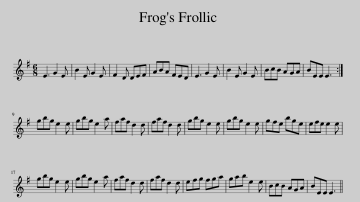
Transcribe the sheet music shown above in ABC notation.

X:1
L:1/8
M:6/8
I:linebreak $
K:Emin
V:1 treble
V:1
 E3 G2 E | B2 E G2 E | F2 D DEF | ABA FED | E3 G2 E | %5
 B2 E G2 E | BcB AGA | BEE E3 :|$ gbg e2 e | gbg e2 a | %10
 faf d2 d | faf d2 d | gbg e2 e | gbg e2 e | gfe bge | %15
 efe e2 e |$ gbg e2 e | gbg e2 a | faf d2 d | faf d2 d | %20
 efg fga | gab e2 e | BcB AGA | BEE E3 || %24
